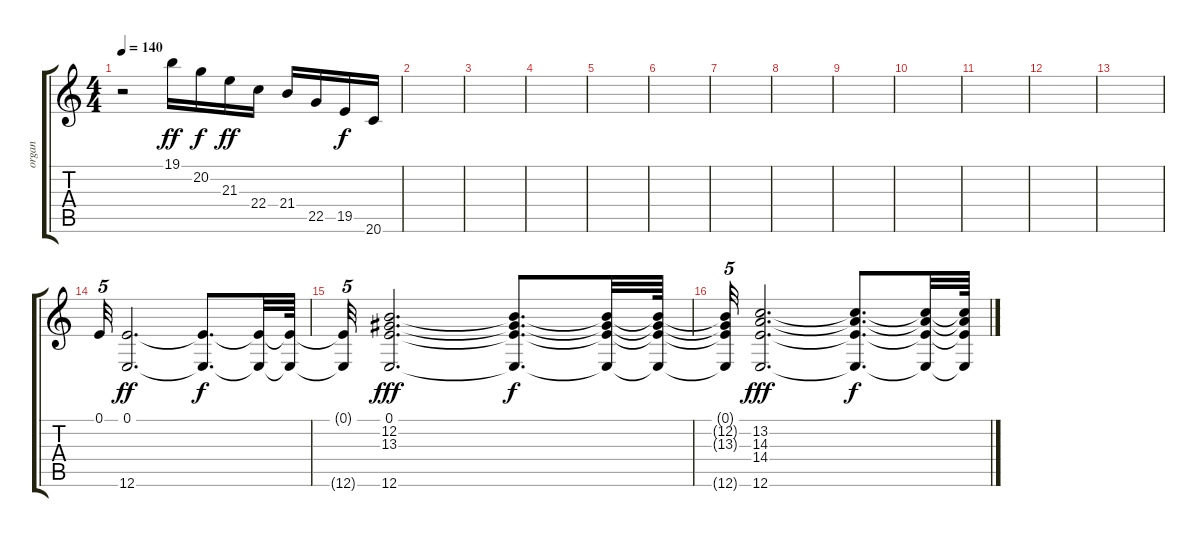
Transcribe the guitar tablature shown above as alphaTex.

\track ("organ" "organ") {instrument churchorgan}
\staff {score tabs}
\tuning (E4 B3 G3 D3 A2 E2) {hide}
\ts (4 4)
\tempo 140
\clef g2
\ks c
r.2{dy mf} 19.1.16{dy ff balance 16} 20.2.16{dy f balance 14} 21.3.16{dy ff balance 12} 22.4.16{balance 10} 21.4.16{balance 8} 22.5.16{balance 6} 19.5.16{dy f balance 4} 20.6.16{balance 2} |
|
|
|
|
|
|
|
|
|
|
|
|
0.1.32{tu (5 4)} (0.1 12.6).2{d dy ff} (0.1{t} 12.6{t}).8{d dy f} (0.1{t} 12.6{t}).32 (0.1{t} 12.6{t}).64 |
(0.1{t} 12.6{t}).32{tu (5 4)} (0.1 12.2 13.3 12.6).2{d dy fff} (0.1{t} 12.2{t} 13.3{t} 12.6{t}).8{d dy f} (0.1{t} 12.2{t} 13.3{t} 12.6{t}).32 (0.1{t} 12.2{t} 13.3{t} 12.6{t}).64 |
(0.1{t} 12.2{t} 13.3{t} 12.6{t}).32{tu (5 4)} (13.2 14.3 14.4 12.6).2{d dy fff} (13.2{t} 14.3{t} 14.4{t} 12.6{t}).8{d dy f} (13.2{t} 14.3{t} 14.4{t} 12.6{t}).32 (13.2{t} 14.3{t} 14.4{t} 12.6{t}).64
